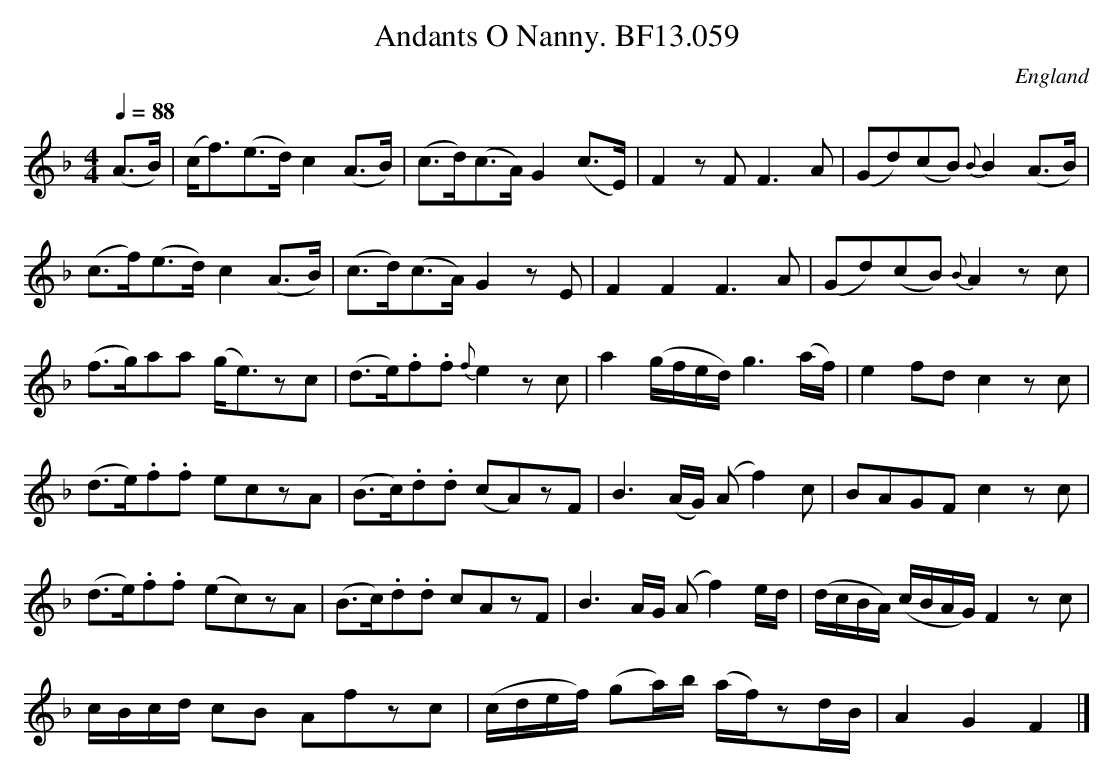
X:1
T:Andants O Nanny. BF13.059
M:4/4
L:1/8
Q:1/4=88
O:England
K:F major
(A>B)|(c<f)(e>d) c2(A>B)|(c>d)(c>A)G2(c>E)|F2zFF3A|\
(Gd)(cB) {B}B2 (A>B)|!
(c>f)(e>d)c2(A>B)|(c>d)(c>A) G2zE|F2F2F3A|(Gd)(cB) {B}A2zc|!
(f>g)aa (g<e)zc|(d>e).f.f {f}e2zc|a2(g/f/e/d/)g3(a/f/)|e2fdc2zc|!
(d>e).f.f eczA|(B>c).d.d (cA)zF|B3(A/G/) (Af2)c|B-AG-Fc2zc|!
(d>e).f.f (ec)zA|(B>c).d.d cAzF|B3A/G/ (Af2) e/d/|\
(d/c/B/A/) (c/B/A/G/) F2zc|!
c/B/c/d/ cB Afzc|(c/d/e/f/) (ga/)b/ (a/f/)zd/B/|A2G2F2|]
